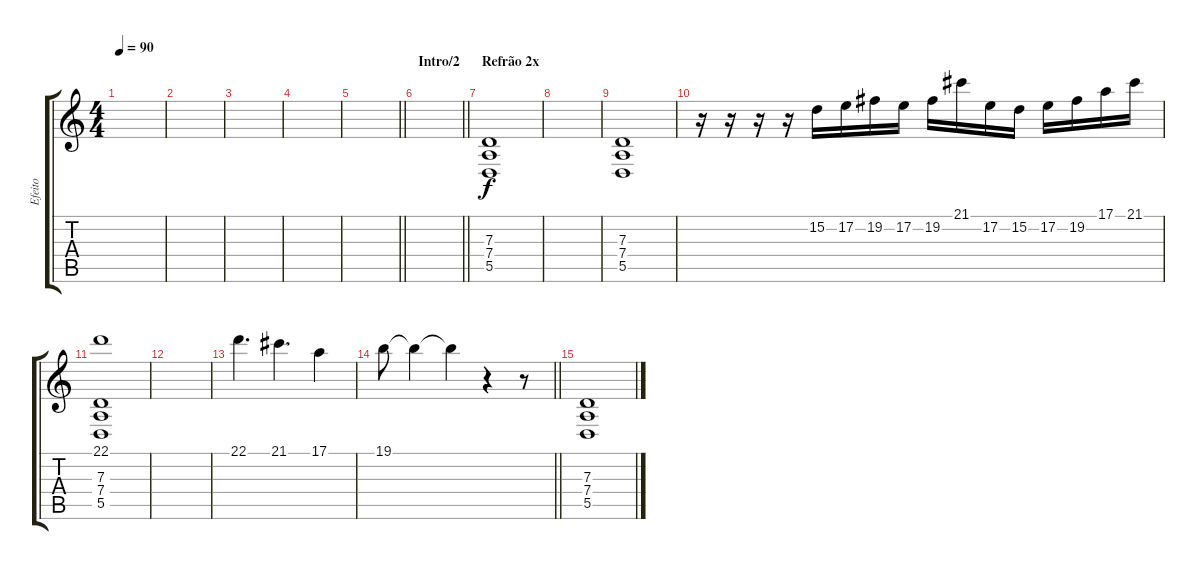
\track ("Efeito" "Efeito") {instrument recorder}
\staff {score tabs}
\tuning (E4 B3 G3 D3 A2 E2) {hide}
\ts (4 4)
\tempo 90
\clef g2
\ks c
|
|
|
|
\barLineRight lightlight
|
\section ("" "Intro/2")
\barLineRight lightlight
|
\section ("" "Refrão 2x")
(7.3 7.4 5.5).1 |
|
(7.3 7.4 5.5).1 |
r.16 r.16 r.16 r.16 15.2.16 17.2.16 19.2.16 17.2.16 19.2.16 21.1.16 17.2.16 15.2.16 17.2.16 19.2.16 17.1.16 21.1.16 |
(22.1 7.3 7.4 5.5).1 |
|
22.1.4{d} 21.1.4{d} 17.1.4 |
\barLineRight lightlight
19.1.8 19.1{t}.4 19.1{t}.4 r.4 r.8 |
(7.3 7.4 5.5).1
